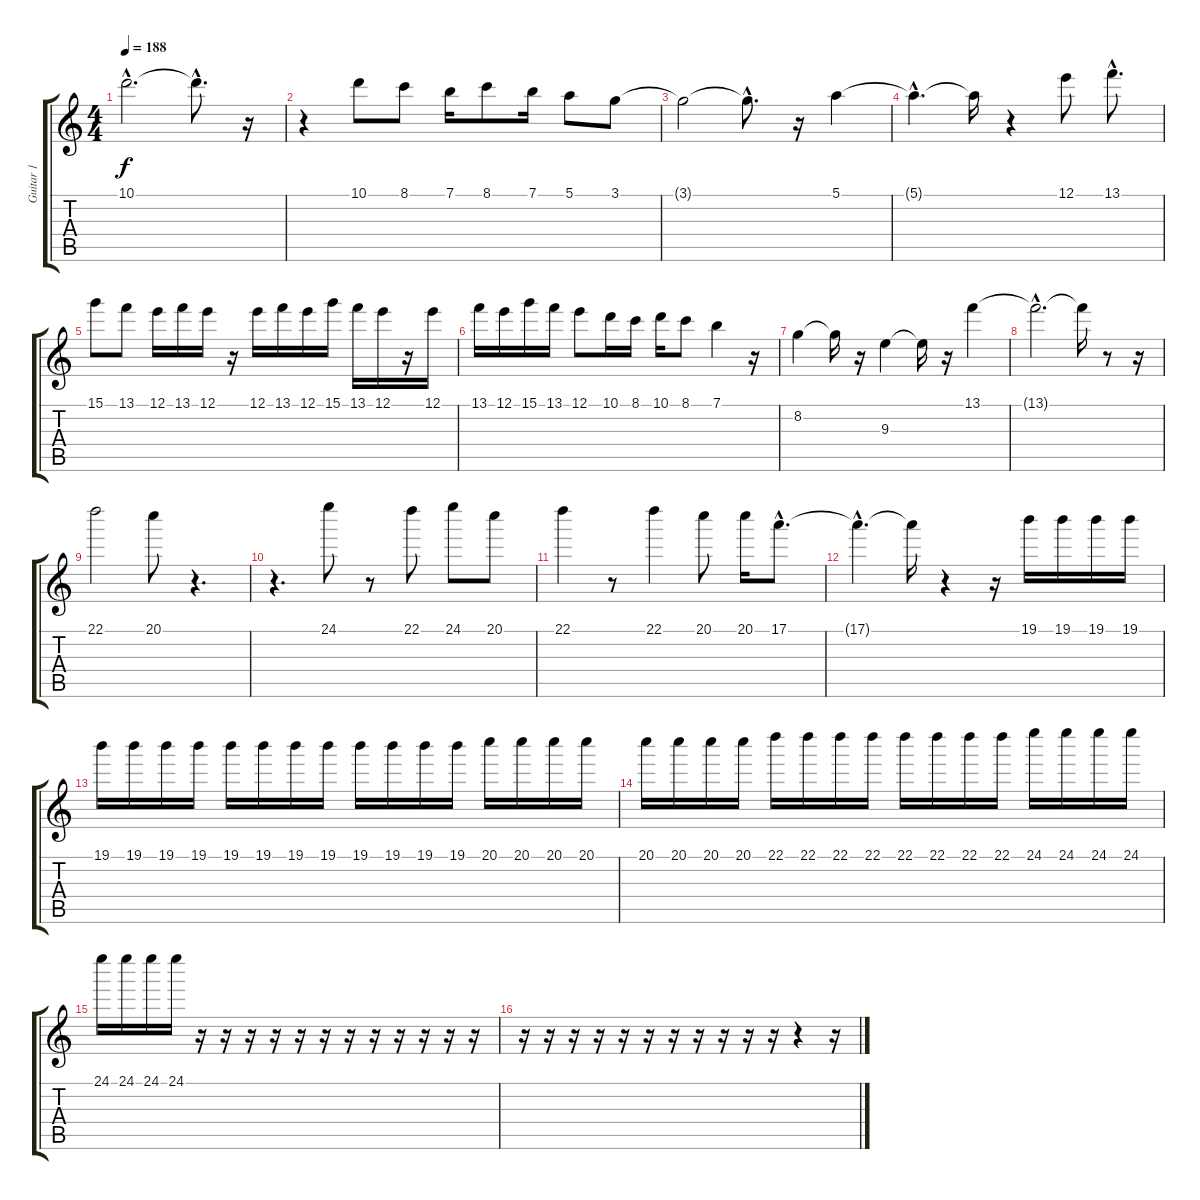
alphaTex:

\track ("Guitar 1" "Guitar 1") {instrument distortionguitar}
\staff {score tabs}
\tuning (E4 B3 G3 D3 A2 E2) {hide}
\ts (4 4)
\tempo 188
\clef g2
\ks c
10.1{hac}.2{d dy f} 10.1{hac t}.8{d} r.16 |
r.4 10.1.8 8.1.8 7.1.16 8.1.8 7.1.16 5.1.8 3.1.8 |
3.1{t}.2 3.1{hac t}.8{d} r.16 5.1.4 |
5.1{hac t}.4{d} 5.1{t}.16 r.4 12.1.8 13.1{hac}.8{d} |
15.1.8 13.1.8 12.1.16 13.1.16 12.1.16 r.16 12.1.16 13.1.16 12.1.16 15.1.16 13.1.16 12.1.16 r.16 12.1.16 |
13.1.16 12.1.16 15.1.16 13.1.16 12.1.8 10.1.16 8.1.16 10.1.16 8.1.8 7.1.4 r.16 |
8.2.4 8.2{t}.16 r.16 9.3.4 9.3{t}.16 r.16 13.1.4 |
13.1{hac t}.2{d} 13.1{t}.16 r.8 r.16 |
22.1.2 20.1.8 r.4{d} |
r.4{d} 24.1.8 r.8 22.1.8 24.1.8 20.1.8 |
22.1.4 r.8 22.1.4 20.1.8 20.1.16 17.1{hac}.8{d} |
17.1{hac t}.4{d} 17.1{t}.16 r.4 r.16 19.1.16 19.1.16 19.1.16 19.1.16 |
19.1.16 19.1.16 19.1.16 19.1.16 19.1.16 19.1.16 19.1.16 19.1.16 19.1.16 19.1.16 19.1.16 19.1.16 20.1.16 20.1.16 20.1.16 20.1.16 |
20.1.16 20.1.16 20.1.16 20.1.16 22.1.16 22.1.16 22.1.16 22.1.16 22.1.16 22.1.16 22.1.16 22.1.16 24.1.16 24.1.16 24.1.16 24.1.16 |
24.1.16 24.1.16 24.1.16 24.1.16 r.16 r.16 r.16 r.16 r.16 r.16 r.16 r.16 r.16 r.16 r.16 r.16 |
r.16 r.16 r.16 r.16 r.16 r.16 r.16 r.16 r.16 r.16 r.16 r.4 r.16
